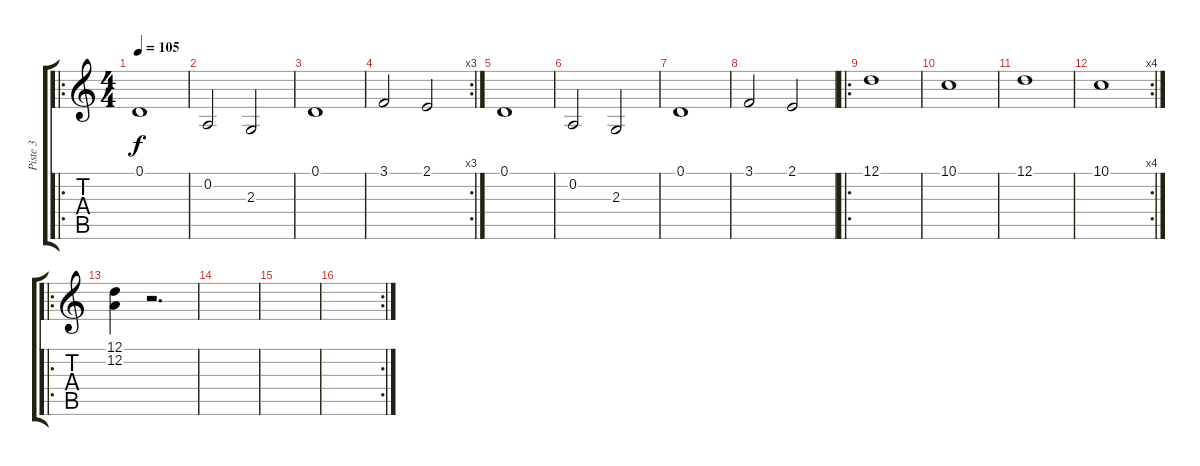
\track ("Piste 3" "Piste 3") {instrument synthstrings2}
\staff {score tabs}
\tuning (D4 A3 F3 C3 G2 D2) {hide}
\ro
\ts (4 4)
\tempo 105
\clef g2
\ks c
0.1.1{dy f} |
0.2.2 2.3.2 |
0.1.1 |
\rc 3
3.1.2 2.1.2 |
0.1.1 |
0.2.2 2.3.2 |
0.1.1 |
3.1.2 2.1.2 |
\ro
12.1.1 |
10.1.1 |
12.1.1 |
\rc 4
10.1.1 |
\ro
(12.1 12.2).4 r.2{d} |
|
|
\rc 2
